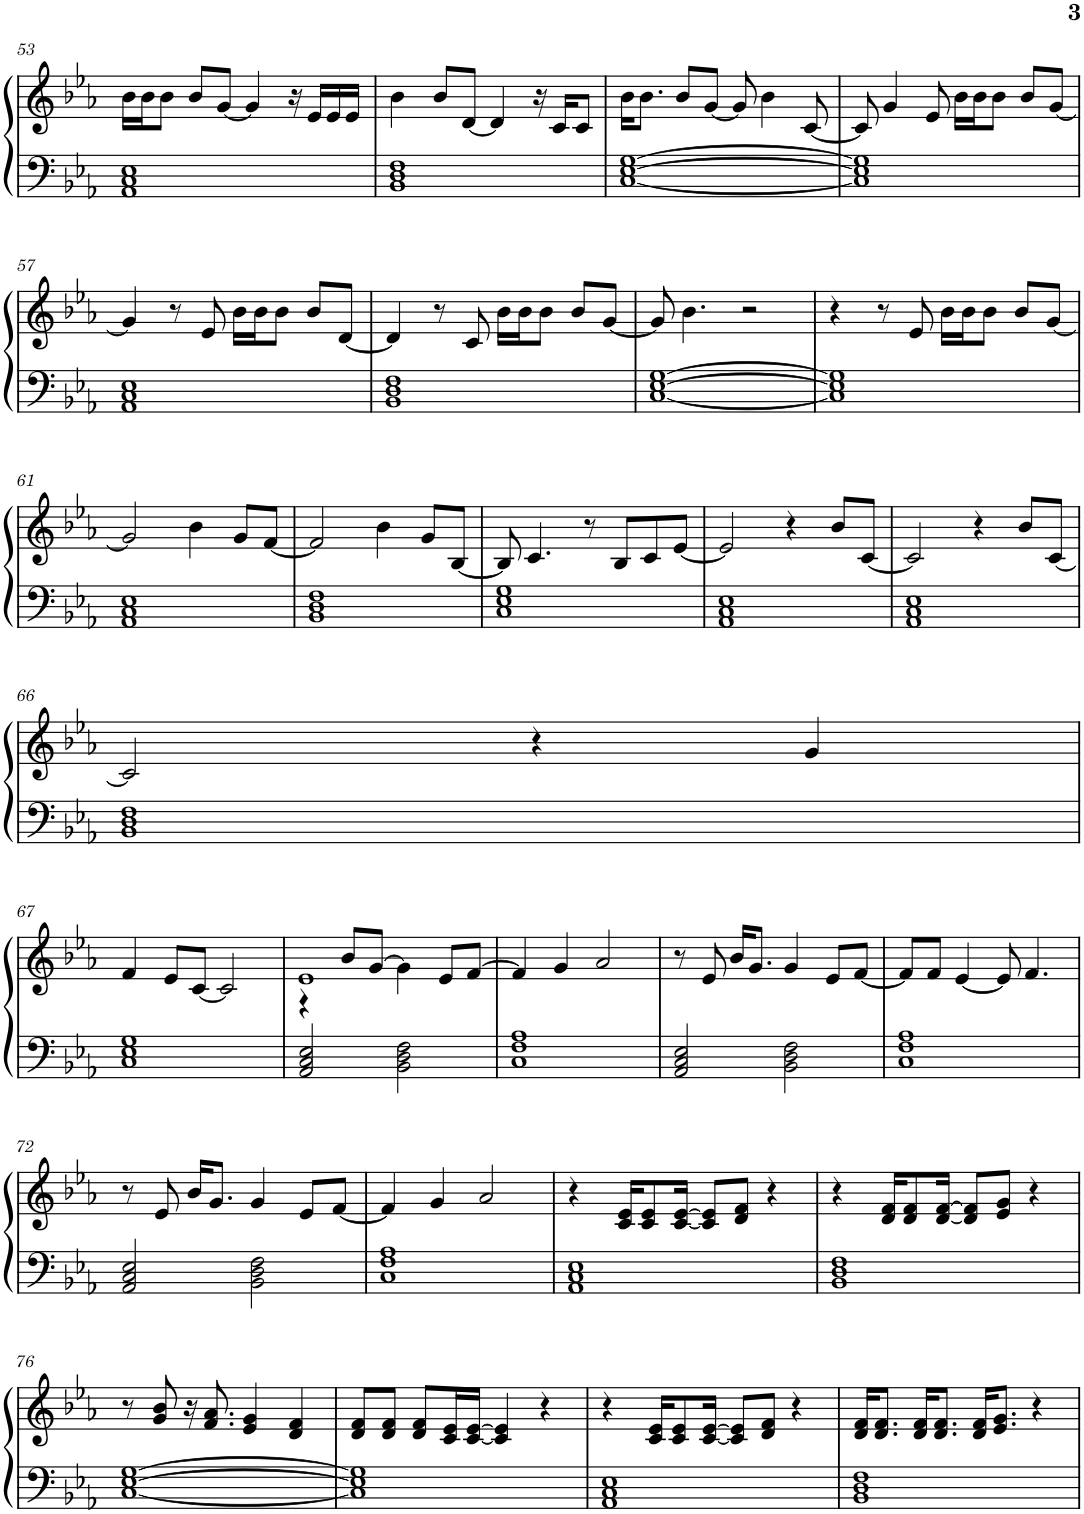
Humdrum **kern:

**kern	**kern
*part1	*part1
*staff2	*staff1
*I"Piano	*
*I'Pno.	*
!!LO:PB:g=z
*clefF4	*clefG2
*k[b-e-a-]	*k[b-e-a-]
*M4/4	*M4/4
=53	=53
1AA- 1C 1E-	16b-\LL
.	16b-\J
.	8b-\J
.	8b-/L
.	[8g/J
.	4g/]
.	16r
.	16e-/LL
.	16e-/
.	16e-/JJ
=54	=54
1BB- 1D 1F	4b-\
.	8b-/L
.	[8d/J
.	4d/]
.	16r
.	16c/KL
.	8c/J
=55	=55
[1C [1E- [1G	16b-\KL
.	8.b-\J
.	8b-/L
.	[8g/J
.	8g/]
.	4b-\
.	[8c/
=56	=56
1C] 1E-] 1G]	8c/]
.	4g/
.	8e-/
.	16b-\LL
.	16b-\J
.	8b-\J
.	8b-/L
.	[8g/J
!!LO:LB:g=z
=57	=57
1AA- 1C 1E-	4g/]
.	8r
.	8e-/
.	16b-\LL
.	16b-\J
.	8b-\J
.	8b-/L
.	[8d/J
=58	=58
1BB- 1D 1F	4d/]
.	8r
.	8c/
.	16b-\LL
.	16b-\J
.	8b-\J
.	8b-/L
.	[8g/J
=59	=59
[1C [1E- [1G	8g/]
.	4.b-\
.	2r
=60	=60
1C] 1E-] 1G]	4r
.	8r
.	8e-/
.	16b-\LL
.	16b-\J
.	8b-\J
.	8b-/L
.	[8g/J
!!LO:LB:g=z
=61	=61
1AA- 1C 1E-	2g/]
.	4b-\
.	8g/L
.	[8f/J
=62	=62
1BB- 1D 1F	2f/]
.	4b-\
.	8g/L
.	[8B-/J
=63	=63
1C 1E- 1G	8B-/]
.	4.c/
.	8r
.	8B-/L
.	8c/
.	[8e-/J
=64	=64
1AA- 1C 1E-	2e-/]
.	4r
.	8b-/L
.	[8c/J
=65	=65
1AA- 1C 1E-	2c/]
.	4r
.	8b-/L
.	[8c/J
!!LO:LB:g=z
=66	=66
1BB- 1D 1F	2c/]
.	4r
.	4g/
!!LO:LB:g=z
=67	=67
1C 1E- 1G	4f/
.	8e-/L
.	[8c/J
.	2c/]
=68	=68
*	*^
2AA-/ 2C/ 2E-/	1e-	4r
.	.	8b-/L
.	.	[8g/J
2BB-\ 2D\ 2F\	.	4g\]
.	.	8e-/L
.	.	[8f/J
*	*v	*v
=69	=69
1C 1F 1A-	4f/]
.	4g/
.	2a-/
=70	=70
2AA-/ 2C/ 2E-/	8r
.	8e-/
.	16b-/KL
.	8.g/J
2BB-\ 2D\ 2F\	4g/
.	8e-/L
.	[8f/J
=71	=71
1C 1F 1A-	8f/L]
.	8f/J
.	[4e-/
.	8e-/]
.	4.f/
!!LO:LB:g=z
=72	=72
2AA-/ 2C/ 2E-/	8r
.	8e-/
.	16b-/KL
.	8.g/J
2BB-\ 2D\ 2F\	4g/
.	8e-/L
.	[8f/J
=73	=73
1C 1F 1A-	4f/]
.	4g/
.	2a-/
=74	=74
1AA- 1C 1E-	4r
.	16c/ 16e-/KL
.	8c/ 8e-/
.	[16c/ [16e-/Jk
.	8c/] 8e-/]L
.	8d/ 8f/J
.	4r
=75	=75
1BB- 1D 1F	4r
.	16d/ 16f/KL
.	8d/ 8f/
.	[16d/ [16f/Jk
.	8d/] 8f/]L
.	8e-/ 8g/J
.	4r
!!LO:LB:g=z
=76	=76
[1C [1E- [1G	8r
.	8g/ 8b-/
.	16r
.	8.f/ 8.a-/
.	4e-/ 4g/
.	4d/ 4f/
=77	=77
1C] 1E-] 1G]	8d/ 8f/L
.	8d/ 8f/J
.	8d/ 8f/L
.	16c/ 16e-/L
.	[16c/ [16e-/JJ
.	4c/] 4e-/]
.	4r
=78	=78
1AA- 1C 1E-	4r
.	16c/ 16e-/KL
.	8c/ 8e-/
.	[16c/ [16e-/Jk
.	8c/] 8e-/]L
.	8d/ 8f/J
.	4r
=79	=79
1BB- 1D 1F	16d/ 16f/KL
.	8.d/ 8.f/J
.	16d/ 16f/KL
.	8.d/ 8.f/J
.	16d/ 16f/KL
.	8.e-/ 8.g/J
.	4r
=	=
*-	*-
